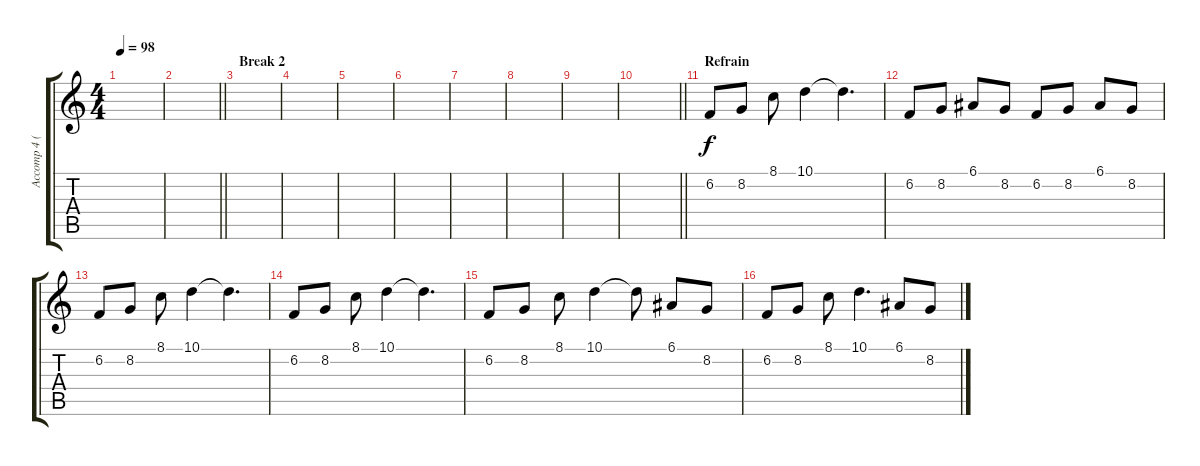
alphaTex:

\track ("Accomp 4 (PFlute)" "Accomp 4 (") {instrument panflute}
\staff {score tabs}
\tuning (E4 B3 G3 D3 A2 E2) {hide}
\ts (4 4)
\tempo 98
\clef g2
\ks c
|
\barLineRight lightlight
|
\section ("" "Break 2")
|
|
|
|
|
|
|
\barLineRight lightlight
|
\section ("" "Refrain")
6.2.8 8.2.8 8.1.8 10.1.4 10.1{t}.4{d} |
6.2.8 8.2.8 6.1.8 8.2.8 6.2.8 8.2.8 6.1.8 8.2.8 |
6.2.8 8.2.8 8.1.8 10.1.4 10.1{t}.4{d} |
6.2.8 8.2.8 8.1.8 10.1.4 10.1{t}.4{d} |
6.2.8 8.2.8 8.1.8 10.1.4 10.1{t}.8 6.1.8 8.2.8 |
6.2.8 8.2.8 8.1.8 10.1.4{d} 6.1.8 8.2.8
